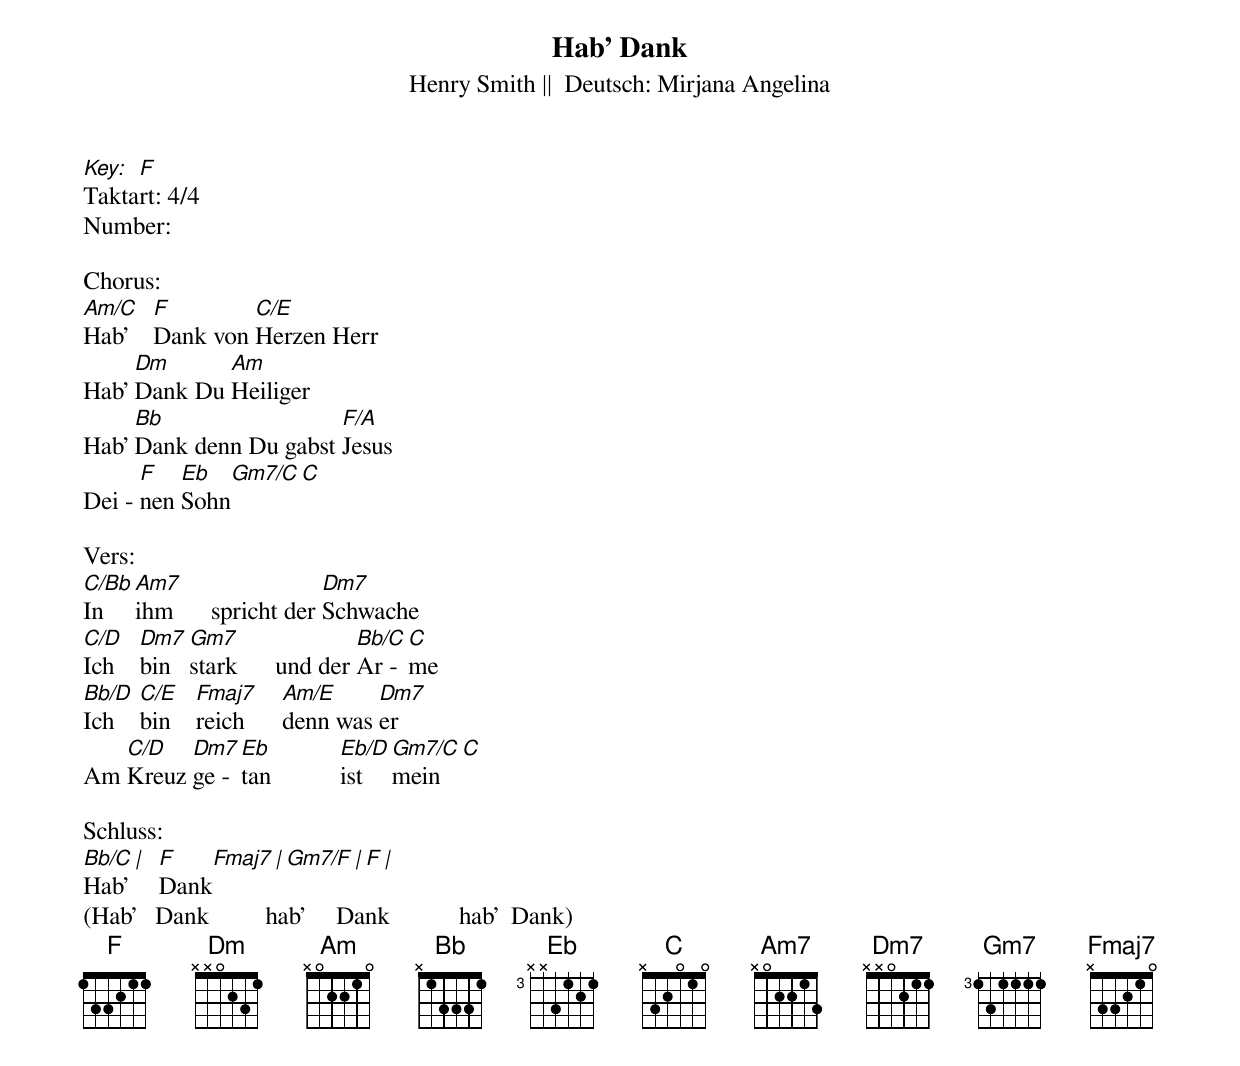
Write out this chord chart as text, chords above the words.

Hab’ Dank
Henry Smith ||  Deutsch: Mirjana Angelina
Key: F
Taktart: 4/4
CCLI: 5161317
Number:

Chorus:
Am/C    F        C/E
Hab’    Dank von Herzen Herr
     Dm      Am
Hab’ Dank Du Heiliger
     Bb                 F/A
Hab’ Dank denn Du gabst Jesus
      F   Eb   Gm7/C C
Dei - nen Sohn

Vers:
C/Bb  Am7                  Dm7
In    ihm      spricht der Schwache
C/D    Dm7   Gm7                Bb/C C
Ich    bin   stark      und der Ar - me
Bb/D   C/E    Fmaj7      Am/E     Dm7
Ich    bin    reich      denn was er
   C/D   Dm7  Eb            Eb/D   Gm7/C    C
Am Kreuz ge - tan           ist    mein

Schluss:
Bb/C | F           Fmaj7 | Gm7/F            | F                |
Hab'   Dank
(Hab'   Dank         hab'     Dank           hab'  Dank)
